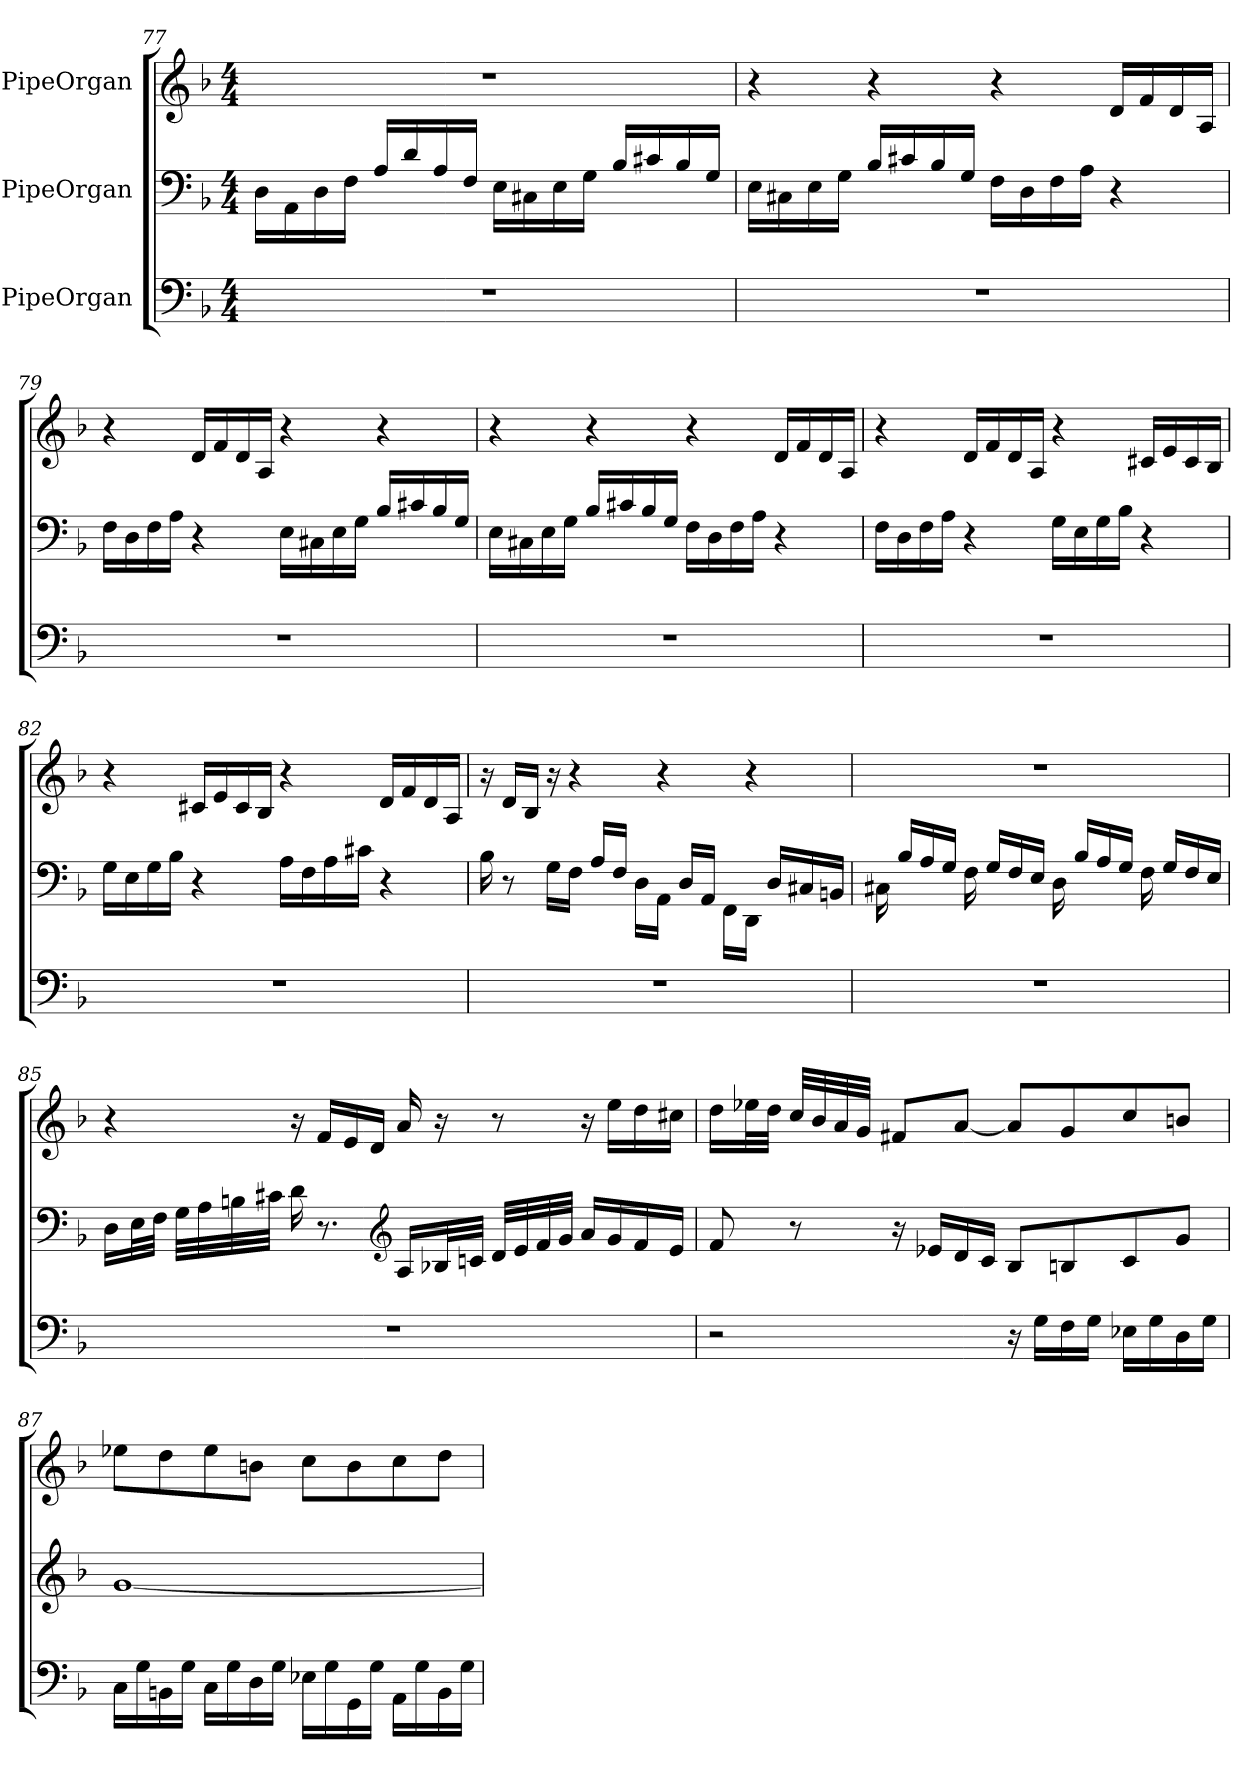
**kern	**kern	**kern
*part3	*part2	*part1
*staff3	*staff2	*staff1
*I"PipeOrgan	*I"PipeOrgan	*I"PipeOrgan
*clefF4	*clefF4	*clefG2
*k[b-]	*k[b-]	*k[b-]
*M4/4	*M4/4	*M4/4
=77	=77	=77
1r	16D\LL	1r
.	16AA\	.
.	16D\	.
.	16F\JJ	.
.	16A/LL	.
.	16d/	.
.	16A/	.
.	16F/JJ	.
.	16E\LL	.
.	16C#X\	.
.	16E\	.
.	16G\JJ	.
.	16B-/LL	.
.	16c#X/	.
.	16B-/	.
.	16G/JJ	.
=78	=78	=78
1r	16E\LL	4r
.	16C#X\	.
.	16E\	.
.	16G\JJ	.
.	16B-/LL	4r
.	16c#X/	.
.	16B-/	.
.	16G/JJ	.
.	16F\LL	4r
.	16D\	.
.	16F\	.
.	16A\JJ	.
.	4r	16d/LL
.	.	16f/
.	.	16d/
.	.	16A/JJ
=79	=79	=79
1r	16F\LL	4r
.	16D\	.
.	16F\	.
.	16A\JJ	.
.	4r	16d/LL
.	.	16f/
.	.	16d/
.	.	16A/JJ
.	16E\LL	4r
.	16C#X\	.
.	16E\	.
.	16G\JJ	.
.	16B-/LL	4r
.	16c#X/	.
.	16B-/	.
.	16G/JJ	.
=80	=80	=80
1r	16E\LL	4r
.	16C#X\	.
.	16E\	.
.	16G\JJ	.
.	16B-/LL	4r
.	16c#X/	.
.	16B-/	.
.	16G/JJ	.
.	16F\LL	4r
.	16D\	.
.	16F\	.
.	16A\JJ	.
.	4r	16d/LL
.	.	16f/
.	.	16d/
.	.	16A/JJ
=81	=81	=81
1r	16F\LL	4r
.	16D\	.
.	16F\	.
.	16A\JJ	.
.	4r	16d/LL
.	.	16f/
.	.	16d/
.	.	16A/JJ
.	16G\LL	4r
.	16E\	.
.	16G\	.
.	16B-\JJ	.
.	4r	16c#X/LL
.	.	16e/
.	.	16c#/
.	.	16B-/JJ
=82	=82	=82
1r	16G\LL	4r
.	16E\	.
.	16G\	.
.	16B-\JJ	.
.	4r	16c#X/LL
.	.	16e/
.	.	16c#/
.	.	16B-/JJ
.	16A\LL	4r
.	16F\	.
.	16A\	.
.	16c#X\JJ	.
.	4r	16d/LL
.	.	16f/
.	.	16d/
.	.	16A/JJ
=83	=83	=83
1r	16B-\	16r
.	8r	16d/LL
.	.	16B-/JJ
.	16G\LL	16r
.	16F\JJ	4r
.	16A/LL	.
.	16F/JJ	.
.	16D\LL	.
.	16AA\JJ	4r
.	16D/LL	.
.	16AA/JJ	.
.	16FF\LL	.
.	16DD\JJ	4r
.	16D/LL	.
.	16C#X/	.
.	16BBn/JJ	.
=84	=84	=84
1r	16C#X\	1r
.	16B-/LL	.
.	16A/	.
.	16G/JJ	.
.	16F\	.
.	16G/LL	.
.	16F/	.
.	16E/JJ	.
.	16D\	.
.	16B-/LL	.
.	16A/	.
.	16G/JJ	.
.	16F\	.
.	16G/LL	.
.	16F/	.
.	16E/JJ	.
=85	=85	=85
1r	16D\LL	4r
.	32E\L	.
.	32F\JJJ	.
.	32G\LLL	.
.	32A\	.
.	32Bn\	.
.	32c#X\JJJ	.
.	16d\	16r
.	8.r	16f/LL
.	.	16e/
.	.	16d/JJ
*	*clefG2	*
.	16A/LL	16a/
.	32B-X/L	16r
.	32cn/JJJ	.
.	32d/LLL	8r
.	32e/	.
.	32f/	.
.	32g/JJJ	.
.	16a/LL	16r
.	16g/	16ee\LL
.	16f/	16dd\
.	16e/JJ	16cc#X\JJ
=86	=86	=86
2r	8f/	16dd\LL
.	.	32ee-X\L
.	.	32dd\JJJ
.	8r	32cc/LLL
.	.	32b-/
.	.	32a/
.	.	32g/JJJ
.	16r	8f#X/L
.	16e-X/LL	.
.	16d/	[8a/J
.	16c/JJ	.
16r	8B-/L	8a/L]
16G\LL	.	.
16F\	8Bn/	8g/
16G\JJ	.	.
16E-X\LL	8c/	8cc/
16G\	.	.
16D\	8g/J	8bn/J
16G\JJ	.	.
=87	=87	=87
16C\LL	[1g	8ee-X\L
16G\	.	.
16BBn\	.	8dd\
16G\JJ	.	.
16C\LL	.	8ee-\
16G\	.	.
16D\	.	8bn\J
16G\JJ	.	.
16E-X\LL	.	8cc\L
16G\	.	.
16GG\	.	8b\
16G\JJ	.	.
16AA\LL	.	8cc\
16G\	.	.
16BB\	.	8dd\J
16G\JJ	.	.
=	=	=
*-	*-	*-
